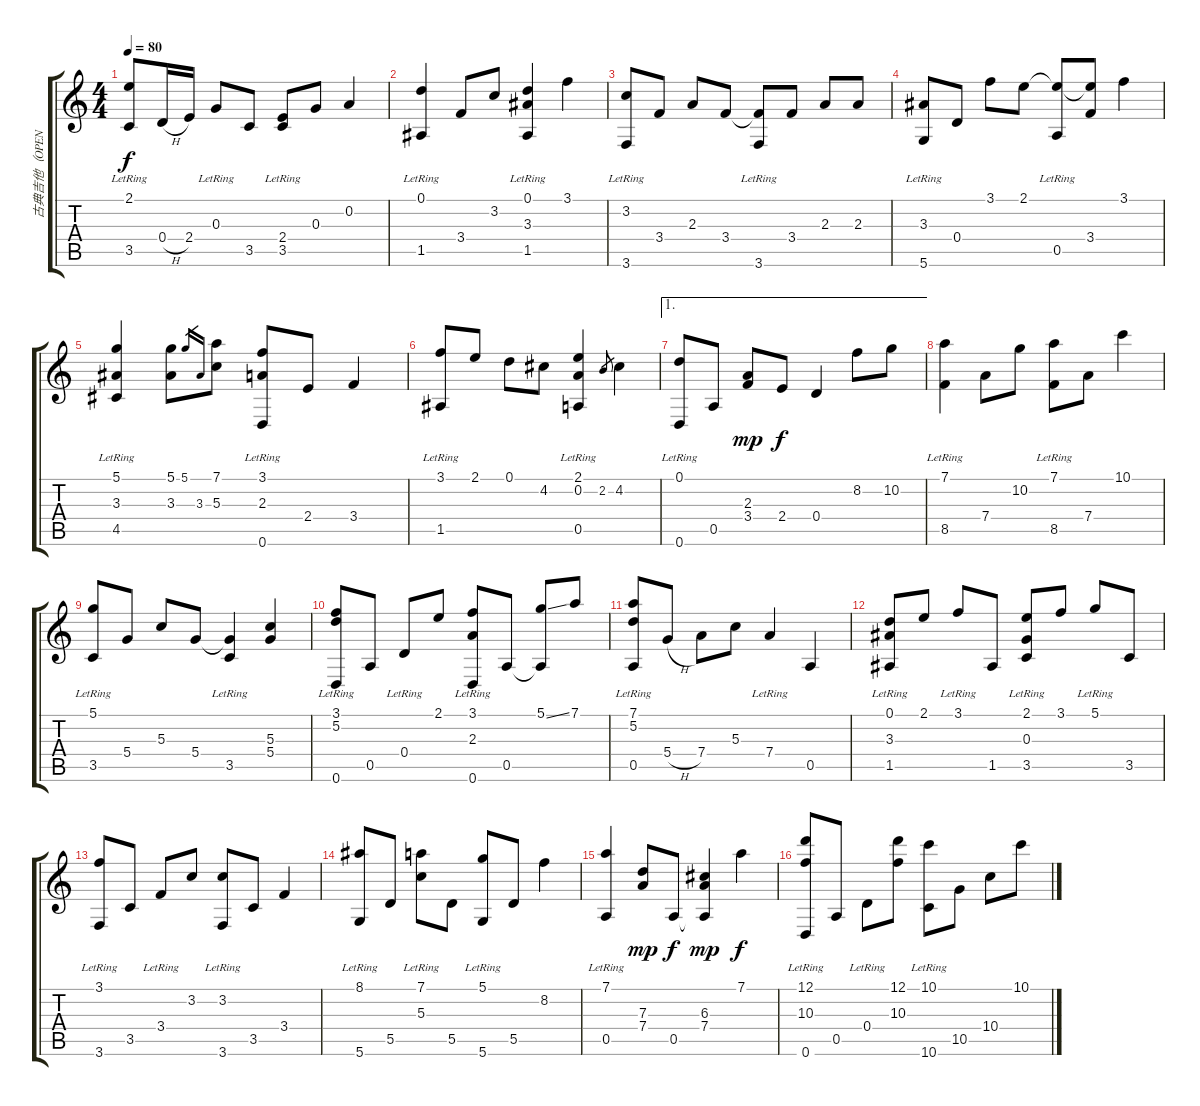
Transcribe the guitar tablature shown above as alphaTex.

\track ("古典吉他（OPEN  Dsus4t调弦法DADGAD）" "古典吉他（OPEN ") {instrument acousticguitarnylon}
\staff {score tabs}
\tuning (D4 A3 G3 D3 A2 D2) {hide}
\ts (4 4)
\tempo 80
\clef g2
\ks c
(2.1{lr} 3.5{lr}).8{dy f} 0.4{h}.16 2.4.16 0.3{lr}.8 3.5.8 (2.4{lr} 3.5{lr}).8 0.3.8 0.2.4 |
(0.1{lr} 1.5{lr}).4 3.4.8 3.2.8 (0.1 3.3 1.5{lr}).4 3.1.4 |
(3.2{lr} 3.6{lr}).8 3.4.8 2.3.8 3.4.8 (3.4{t} 3.6{lr}).8 3.4.8 2.3.8 2.3.8 |
(3.3{lr} 5.6{lr}).8 0.4.8 3.1.8 2.1.8 (2.1{t} 0.5{lr}).8 (2.1{t} 3.4).8 3.1.4 |
(5.1 3.3 4.5{lr}).4 (5.1 3.3).8 5.1.16{gr} 3.3.16{gr} (7.1 5.3).8 (3.1{lr} 2.3{lr} 0.6{lr}).8 2.4.8 3.4.4 |
(3.1 1.5{lr}).8 2.1.8 0.1.8 4.2.8 (2.1 0.2 0.5{lr}).4 2.2.8{gr} 4.2.4 |
\ae 1
(0.1{lr} 0.6{lr}).8 0.5.8 (2.3 3.4).8{dy mp} 2.4.8{dy f} 0.4.4 8.2.8 10.2.8 |
(7.1{lr} 8.5{lr}).4 7.4.8 10.2.8 (7.1{lr} 8.5{lr}).8 7.4.8 10.1.4 |
(5.1{lr} 3.5{lr}).8 5.4.8 5.3.8 5.4.8 (5.4{t} 3.5{lr}).4 (5.3 5.4).4 |
(3.1{lr} 5.2{lr} 0.6).8 0.5.8 0.4{lr}.8 2.1.8 (3.1{lr} 2.3{lr} 0.6).8 0.5.8 (5.1{ss} 0.5{t}).8 7.1.8 |
(7.1{lr} 5.2{lr} 0.5{lr}).8 5.4{h}.8 7.4.8 5.3.8 7.4{lr}.4 0.5.4 |
(0.1 3.3 1.5{lr}).8 2.1.8 3.1{lr}.8 1.5.8 (2.1 0.3 3.5{lr}).8 3.1.8 5.1{lr}.8 3.5.8 |
(3.1{lr} 3.6).8 3.5.8 3.4{lr}.8 3.2.8 (3.2{lr} 3.6).8 3.5.8 3.4.4 |
(8.1{lr} 5.6{lr}).8 5.5.8 (7.1{lr} 5.3).8 5.5.8 (5.1{lr} 5.6{lr}).8 5.5.8 8.2.4 |
(7.1{lr} 0.5).4 (7.3 7.4).8{dy mp} 0.5.8{dy f} (6.3 7.4 0.5{t}).4{dy mp} 7.1.4{dy f} |
(12.1{lr} 10.3{lr} 0.6).8 0.5.8 0.4{lr}.8 (12.1 10.3).8 (10.1{lr} 10.6{lr}).8 10.5.8 10.4.8 10.1.8
